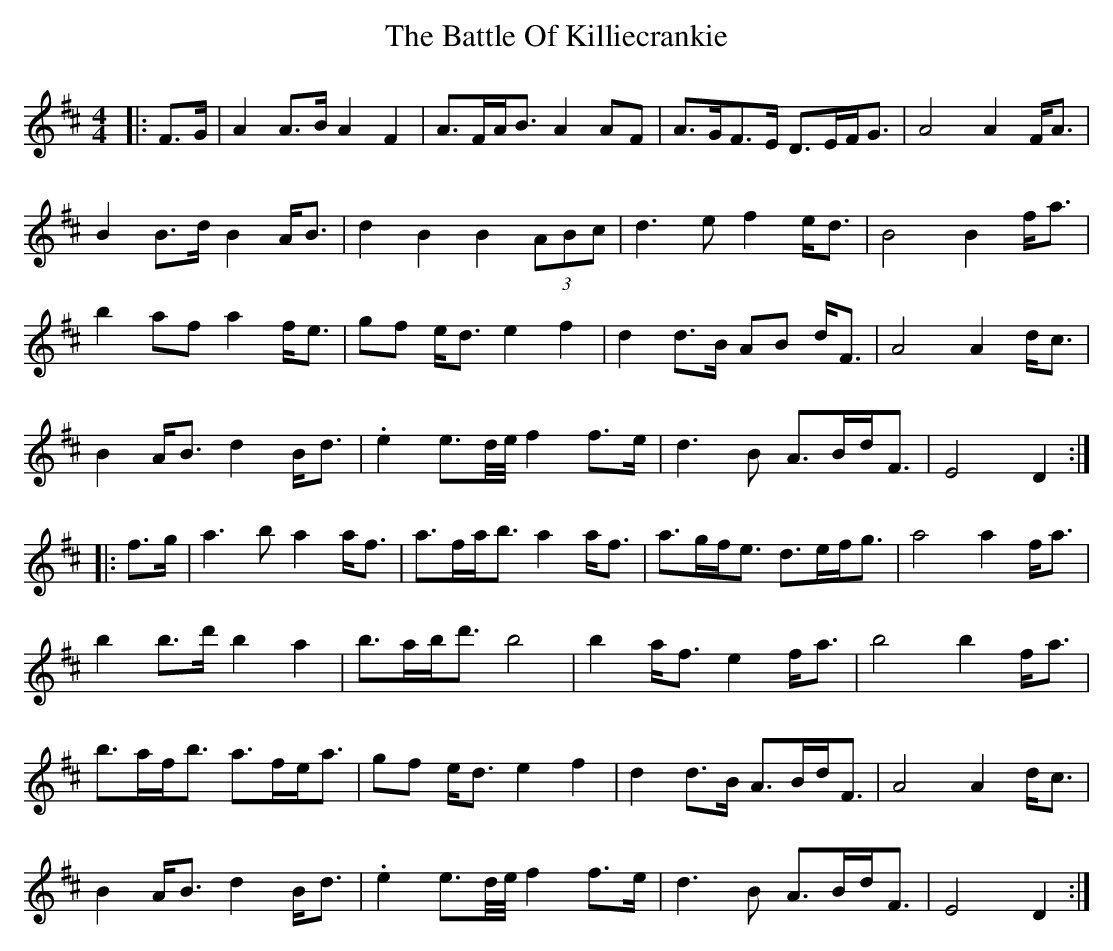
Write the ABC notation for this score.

X:1
T: The Battle Of Killiecrankie
M: 4/4
L: 1/8
K: Dmaj
|:F>G|A2A>B A2F2|A>FA<B A2AF|A>GF>E D>EF<G|A4 A2F<A|
B2B>d B2A<B|d2B2 B2(3ABc|d3e f2e<d|B4 B2f<a|
b2af a2f<e|gf e<d e2f2|d2d>B AB d<F|A4 A2d<c|
B2A<B d2B<d|.e2e>d/e/4 f2f>e|d3B A>Bd<F|E4 D2:|
|:f>g|a3b a2a<f|a>fa<b a2a<f|a>gf<e d>ef<g|a4 a2f<a|
b2b>d' b2a2|b>ab<d' b4|b2a<f e2f<a|b4 b2f<a|
b>af<b a>fe<a|gf e<d e2f2|d2d>B A>Bd<F|A4 A2d<c|
B2A<B d2B<d|.e2e>d/e/4 f2f>e|d3B A>Bd<F|E4 D2:|
